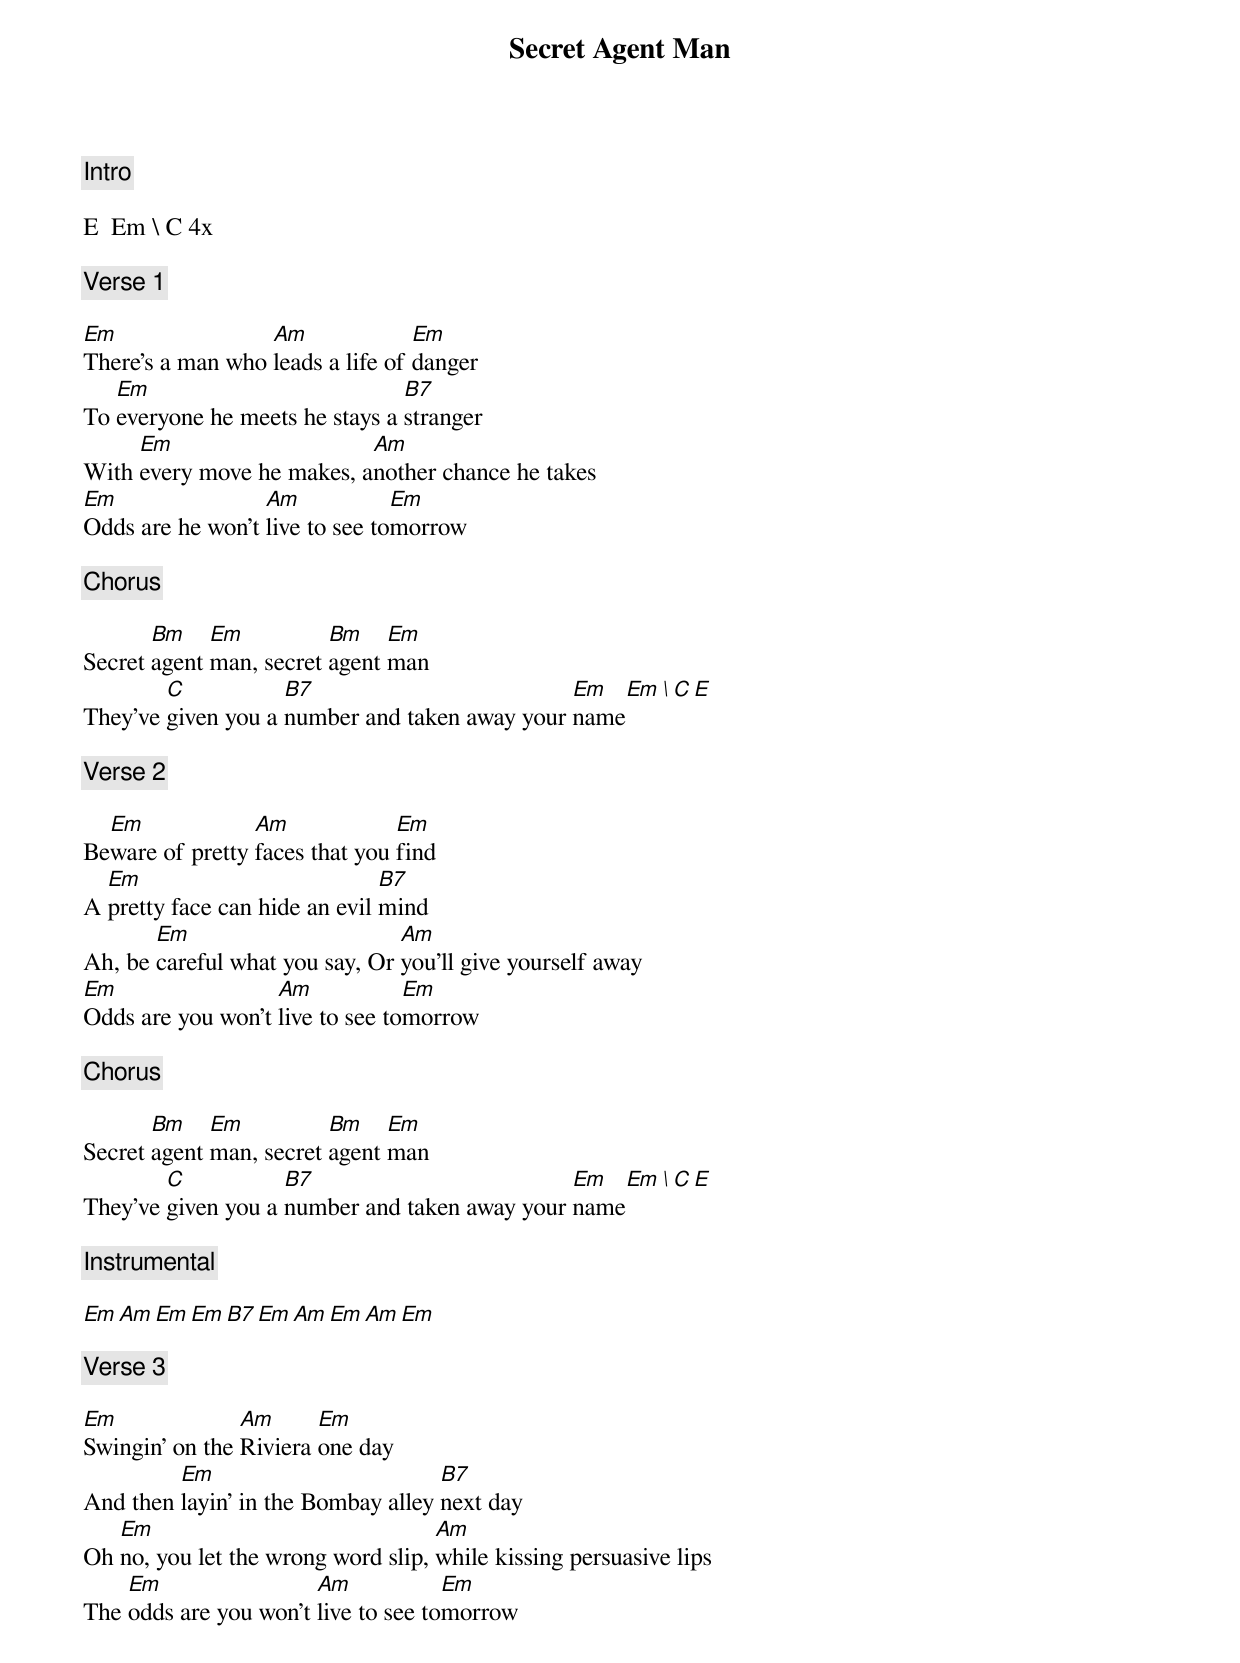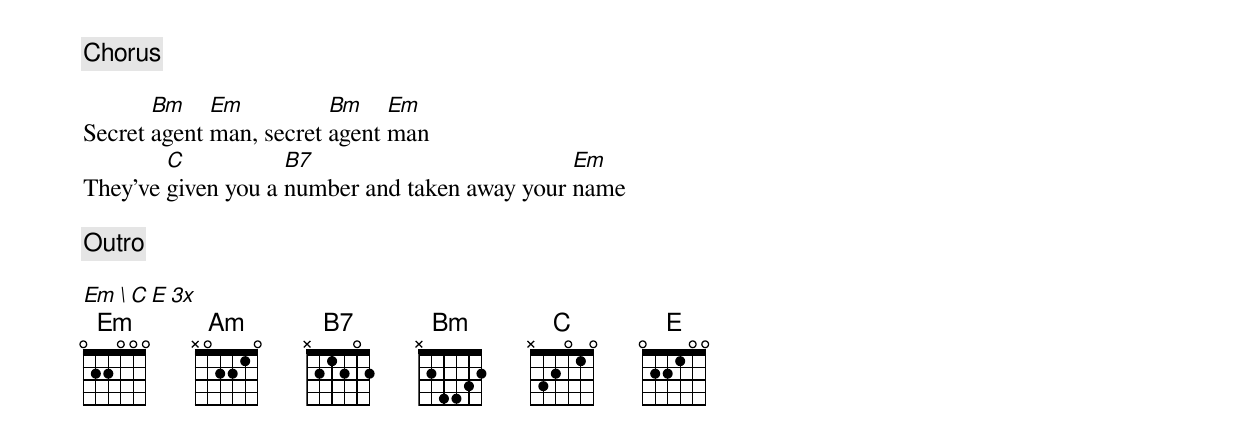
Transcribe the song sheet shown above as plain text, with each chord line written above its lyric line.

Secret Agent Man

[Intro]

E  Em \ C 4x

[Verse 1]

Em                Am              Em
There's a man who leads a life of danger
   Em                           B7
To everyone he meets he stays a stranger
     Em                    Am
With every move he makes, another chance he takes
Em                Am            Em
Odds are he won't live to see tomorrow

[Chorus]

       Bm    Em          Bm    Em
Secret agent man, secret agent man
        C           B7                         Em   Em \ C  E
They've given you a number and taken away your name

[Verse 2]

  Em             Am             Em
Beware of pretty faces that you find
  Em                           B7
A pretty face can hide an evil mind
       Em                       Am
Ah, be careful what you say, Or you'll give yourself away
Em                 Am            Em
Odds are you won't live to see tomorrow

[Chorus]

       Bm    Em          Bm    Em
Secret agent man, secret agent man
        C           B7                         Em  Em \ C  E
They've given you a number and taken away your name

[Instrumental]

Em  Am  Em   Em   B7   Em   Am   Em   Am   Em

[Verse 3]

Em              Am      Em
Swingin' on the Riviera one day
         Em                         B7
And then layin' in the Bombay alley next day
   Em                               Am
Oh no, you let the wrong word slip, while kissing persuasive lips
    Em                 Am            Em
The odds are you won't live to see tomorrow

[Chorus]

       Bm    Em          Bm    Em
Secret agent man, secret agent man
        C           B7                         Em
They've given you a number and taken away your name

[Outro]

Em \ C  E 3x
